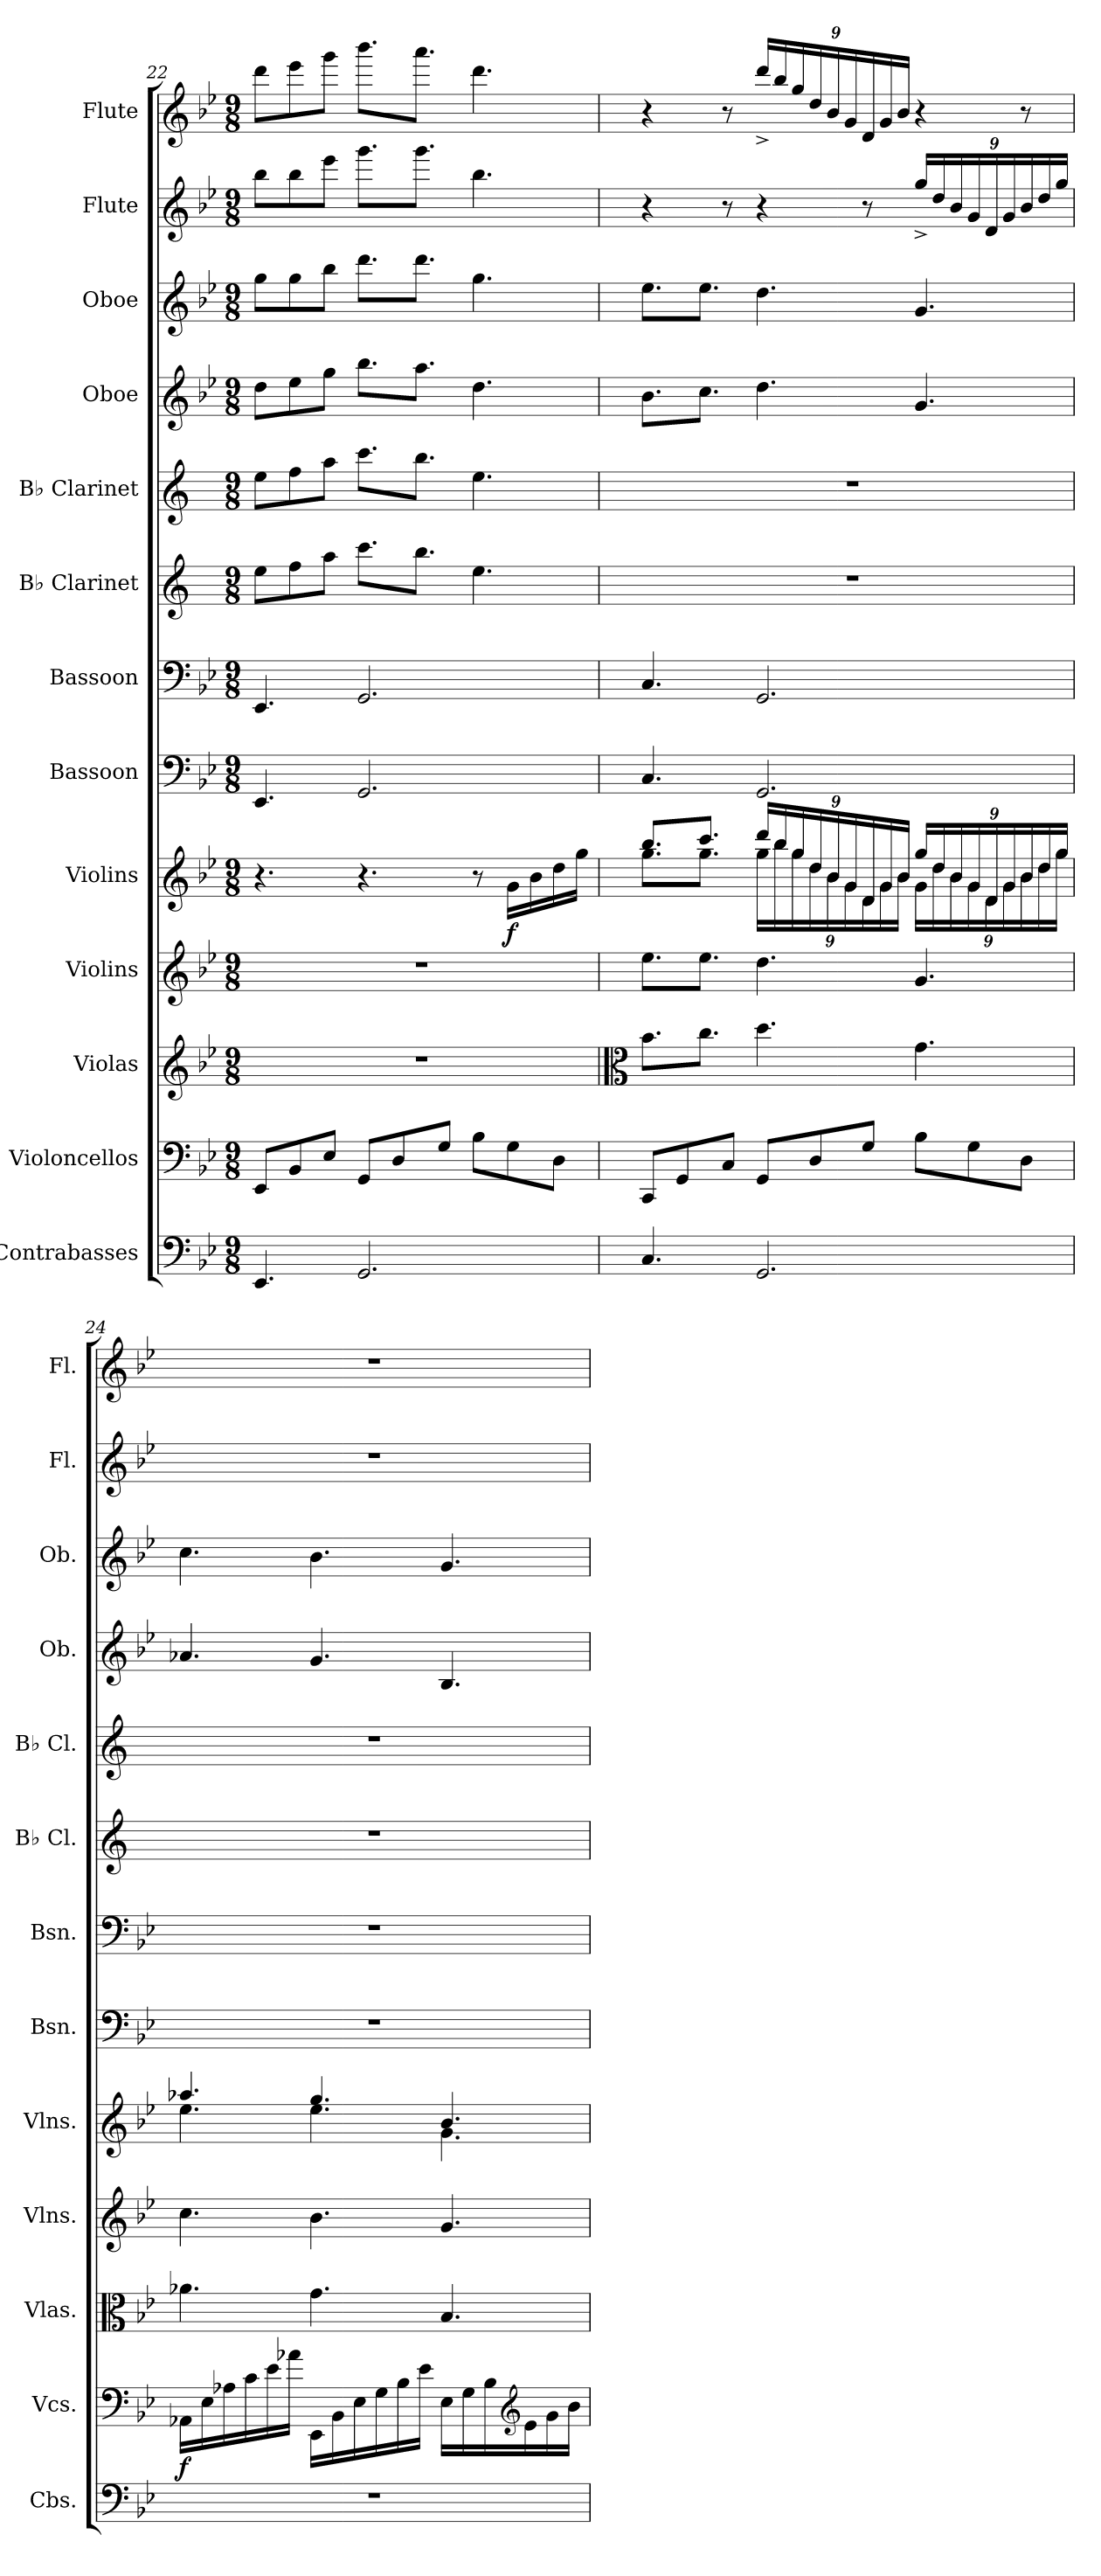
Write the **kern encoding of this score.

**kern	**kern	**dynam	**kern	**kern	**kern	**dynam	**kern	**kern	**kern	**kern	**kern	**kern	**kern	**kern
*part13	*part12	*part12	*part11	*part10	*part9	*part9	*part8	*part7	*part6	*part5	*part4	*part3	*part2	*part1
*staff13	*staff12	*staff12	*staff11	*staff10	*staff9	*staff9	*staff8	*staff7	*staff6	*staff5	*staff4	*staff3	*staff2	*staff1
*I"Contrabasses	*I"Violoncellos	*	*I"Violas	*I"Violins	*I"Violins	*	*I"Bassoon	*I"Bassoon	*I"B♭ Clarinet	*I"B♭ Clarinet	*I"Oboe	*I"Oboe	*I"Flute	*I"Flute
*I'Cbs.	*I'Vcs.	*	*I'Vlas.	*I'Vlns.	*I'Vlns.	*	*I'Bsn.	*I'Bsn.	*I'B♭ Cl.	*I'B♭ Cl.	*I'Ob.	*I'Ob.	*I'Fl.	*I'Fl.
*clefF4	*clefF4	*	*clefG2	*clefG2	*clefG2	*	*clefF4	*clefF4	*clefG2	*clefG2	*clefG2	*clefG2	*clefG2	*clefG2
*ITrd7c12	*	*	*	*	*	*	*	*	*ITrd1c2	*ITrd1c2	*	*	*	*
*k[b-e-]	*k[b-e-]	*	*k[b-e-]	*k[b-e-]	*k[b-e-]	*	*k[b-e-]	*k[b-e-]	*k[b-e-]	*k[b-e-]	*k[b-e-]	*k[b-e-]	*k[b-e-]	*k[b-e-]
*M9/8	*M9/8	*	*M9/8	*M9/8	*M9/8	*	*M9/8	*M9/8	*M9/8	*M9/8	*M9/8	*M9/8	*M9/8	*M9/8
=22	=22	=22	=22	=22	=22	=22	=22	=22	=22	=22	=22	=22	=22	=22
4.EEE-/	8EE-/L	.	8%9r	8%9r	4.r	.	4.EE-/	4.EE-/	8dd\L	8dd\L	8dd\L	8gg\L	8bb-\L	8ddd\L
.	8BB-/	.	.	.	.	.	.	.	8ee-\	8ee-\	8ee-\	8gg\	8bb-\	8eee-\
.	8E-/J	.	.	.	.	.	.	.	8gg\J	8gg\J	8gg\J	8bb-\J	8eee-\J	8ggg\J
2.GGG/	8GG/L	.	.	.	4.r	.	2.GG/	2.GG/	8.bb-\L	8.bb-\L	8.bb-\L	8.ddd\L	8.ggg\L	8.bbb-\L
.	8D/	.	.	.	.	.	.	.	.	.	.	.	.	.
.	.	.	.	.	.	.	.	.	8.aa\J	8.aa\J	8.aa\J	8.ddd\J	8.ggg\J	8.aaa\J
.	8G/J	.	.	.	.	.	.	.	.	.	.	.	.	.
.	8B-\L	.	.	.	8r	.	.	.	4.dd\	4.dd\	4.dd\	4.gg\	4.bb-\	4.ddd\
!	!	!	!	!	!	!LO:DY:b	!	!	!	!	!	!	!	!
.	8G\	.	.	.	16g\LL	f	.	.	.	.	.	.	.	.
.	.	.	.	.	16b-\	.	.	.	.	.	.	.	.	.
.	8D\J	.	.	.	16dd\	.	.	.	.	.	.	.	.	.
.	.	.	.	.	16gg\JJ	.	.	.	.	.	.	.	.	.
!!LO:PB:g=z
=23	=23	=23	=23	=23	=23	=23	=23	=23	=23	=23	=23	=23	=23	=23
*	*	*	*clefC3	*	*	*	*	*	*	*	*	*	*	*
*	*	*	*	*	*^	*	*	*	*	*	*	*	*	*
4.CC/	8CC/L	.	8.b-\L	8.ee-\L	8.bb-/L	8.gg\L	.	4.C/	4.C/	8%9r	8%9r	8.b-\L	8.ee-\L	4r	4r
.	8GG/	.	.	.	.	.	.	.	.	.	.	.	.	.	.
.	.	.	8.cc\J	8.ee-\J	8.ccc/J	8.gg\J	.	.	.	.	.	8.cc\J	8.ee-\J	.	.
.	8C/J	.	.	.	.	.	.	.	.	.	.	.	.	8r	8r
*	*	*	*	*	*Xbrackettup	*	*	*	*	*	*	*	*	*	*Xbrackettup
2.GGG/	8GG/L	.	4.dd\	4.dd\	24ddd/LL	24gg\LL	.	2.GG/	2.GG/	.	.	4.dd\	4.dd\	4r	24ddd^/LL
.	.	.	.	.	24bb-/	24bb-\	.	.	.	.	.	.	.	.	24bb-/
.	.	.	.	.	24gg/	24gg\	.	.	.	.	.	.	.	.	24gg/
.	8D/	.	.	.	24dd/	24dd\	.	.	.	.	.	.	.	.	24dd/
.	.	.	.	.	24b-/	24b-\	.	.	.	.	.	.	.	.	24b-/
.	.	.	.	.	24g/	24g\	.	.	.	.	.	.	.	.	24g/
.	8G/J	.	.	.	24d/	24d\	.	.	.	.	.	.	.	8r	24d/
.	.	.	.	.	24g/	24g\	.	.	.	.	.	.	.	.	24g/
.	.	.	.	.	24b-/JJ	24b-\JJ	.	.	.	.	.	.	.	.	24b-/JJ
*	*	*	*	*	*	*	*	*	*	*	*	*	*	*Xbrackettup	*
.	8B-\L	.	4.g\	4.g/	24gg/LL	24g\LL	.	.	.	.	.	4.g/	4.g/	24gg^/LL	4r
.	.	.	.	.	24dd/	24dd\	.	.	.	.	.	.	.	24dd/	.
.	.	.	.	.	24b-/	24b-\	.	.	.	.	.	.	.	24b-/	.
.	8G\	.	.	.	24g/	24g\	.	.	.	.	.	.	.	24g/	.
.	.	.	.	.	24d/	24d\	.	.	.	.	.	.	.	24d/	.
.	.	.	.	.	24g/	24g\	.	.	.	.	.	.	.	24g/	.
.	8D\J	.	.	.	24b-/	24b-\	.	.	.	.	.	.	.	24b-/	8r
.	.	.	.	.	24dd/	24dd\	.	.	.	.	.	.	.	24dd/	.
.	.	.	.	.	24gg/JJ	24gg\JJ	.	.	.	.	.	.	.	24gg/JJ	.
=24	=24	=24	=24	=24	=24	=24	=24	=24	=24	=24	=24	=24	=24	=24	=24
!	!	!LO:DY:b	!	!	!	!	!	!	!	!	!	!	!	!	!
8%9r	16AA-X\LL	f	4.a-X\	4.cc\	4.aa-X/	4.ee-\	.	8%9r	8%9r	8%9r	8%9r	4.a-X/	4.cc\	8%9r	8%9r
.	16E-\	.	.	.	.	.	.	.	.	.	.	.	.	.	.
.	16A-X\	.	.	.	.	.	.	.	.	.	.	.	.	.	.
.	16c\	.	.	.	.	.	.	.	.	.	.	.	.	.	.
.	16e-\	.	.	.	.	.	.	.	.	.	.	.	.	.	.
.	16a-X\JJ	.	.	.	.	.	.	.	.	.	.	.	.	.	.
.	16EE-\LL	.	4.g\	4.b-\	4.gg/	4.ee-\	.	.	.	.	.	4.g/	4.b-\	.	.
.	16BB-\	.	.	.	.	.	.	.	.	.	.	.	.	.	.
.	16E-\	.	.	.	.	.	.	.	.	.	.	.	.	.	.
.	16G\	.	.	.	.	.	.	.	.	.	.	.	.	.	.
.	16B-\	.	.	.	.	.	.	.	.	.	.	.	.	.	.
.	16e-\JJ	.	.	.	.	.	.	.	.	.	.	.	.	.	.
.	16E-\LL	.	4.B-/	4.g/	4.b-/	4.g\	.	.	.	.	.	4.B-/	4.g/	.	.
.	16G\	.	.	.	.	.	.	.	.	.	.	.	.	.	.
.	16B-\	.	.	.	.	.	.	.	.	.	.	.	.	.	.
*	*clefG2	*	*	*	*	*	*	*	*	*	*	*	*	*	*
.	16e-\	.	.	.	.	.	.	.	.	.	.	.	.	.	.
.	16g\	.	.	.	.	.	.	.	.	.	.	.	.	.	.
.	16b-\JJ	.	.	.	.	.	.	.	.	.	.	.	.	.	.
*	*	*	*	*	*v	*v	*	*	*	*	*	*	*	*	*
=	=	=	=	=	=	=	=	=	=	=	=	=	=	=
*-	*-	*-	*-	*-	*-	*-	*-	*-	*-	*-	*-	*-	*-	*-
